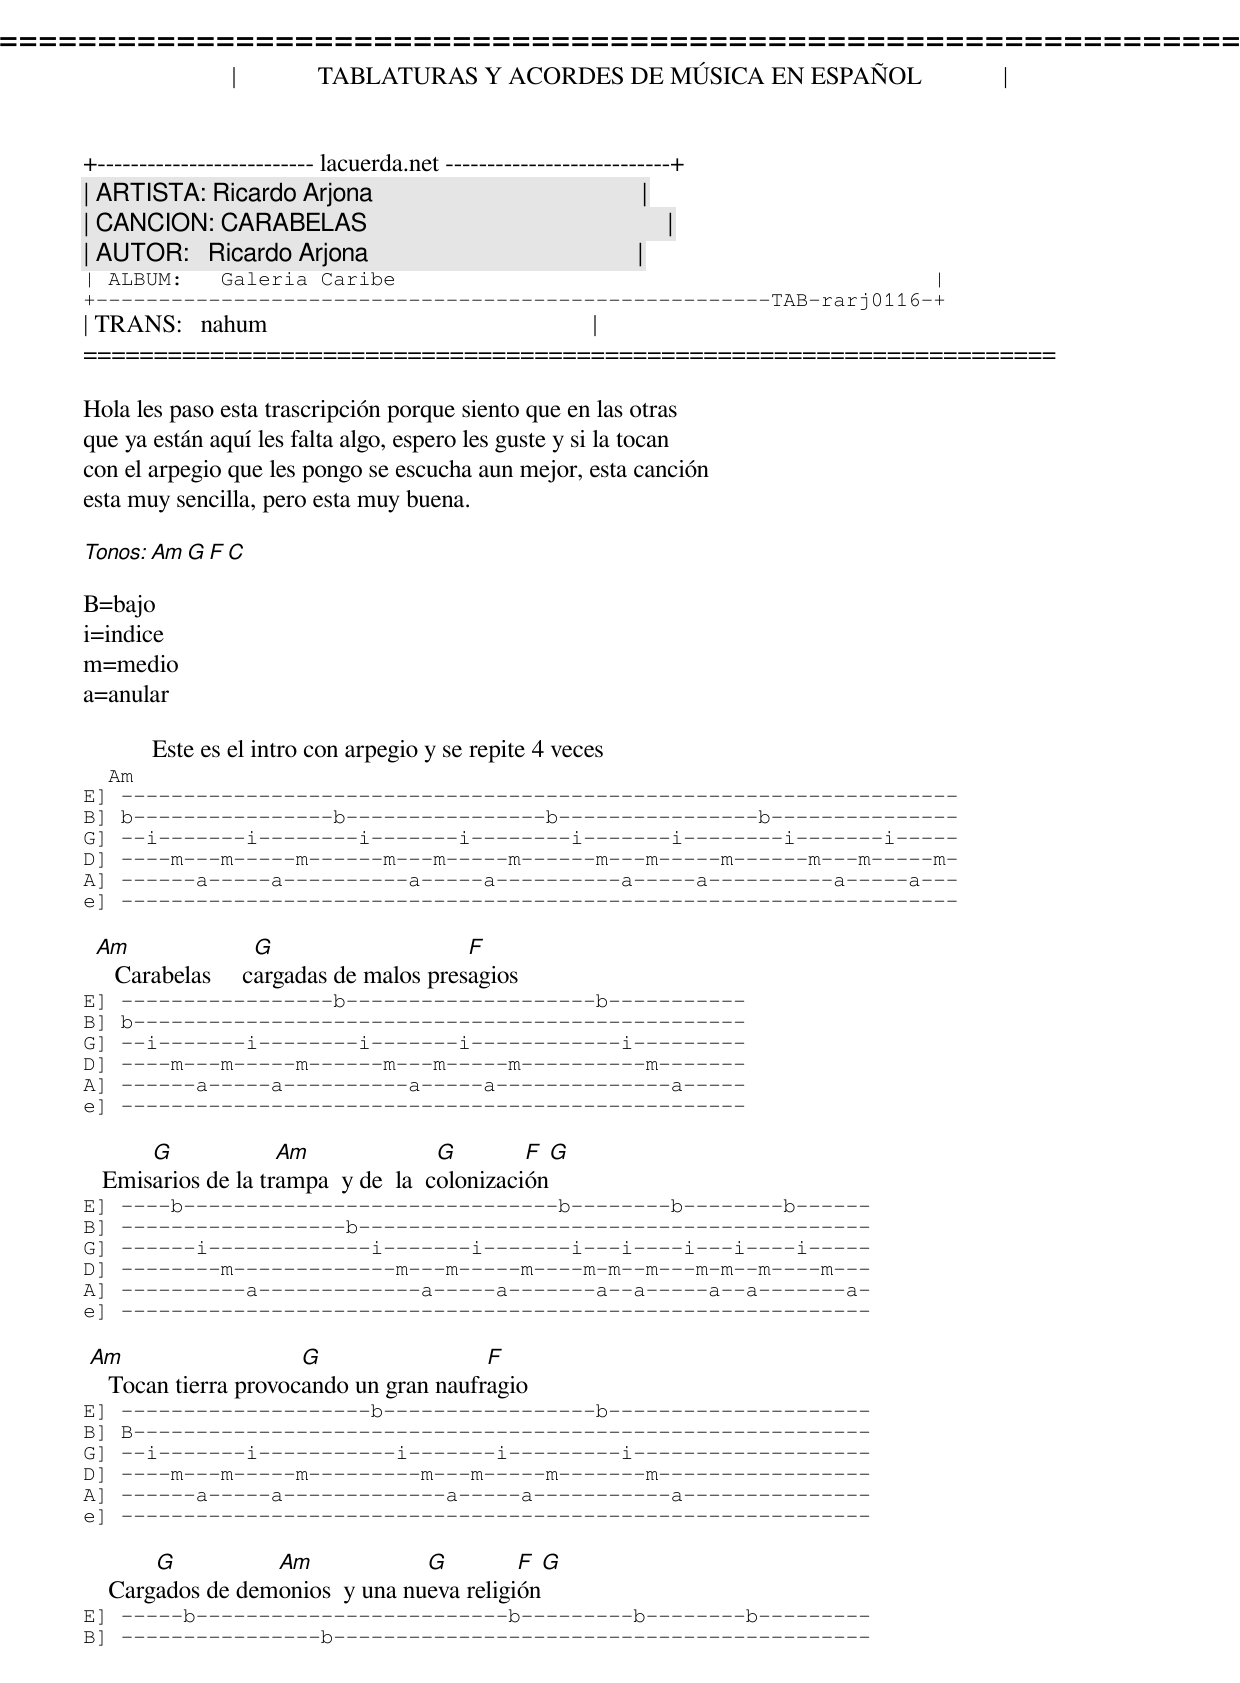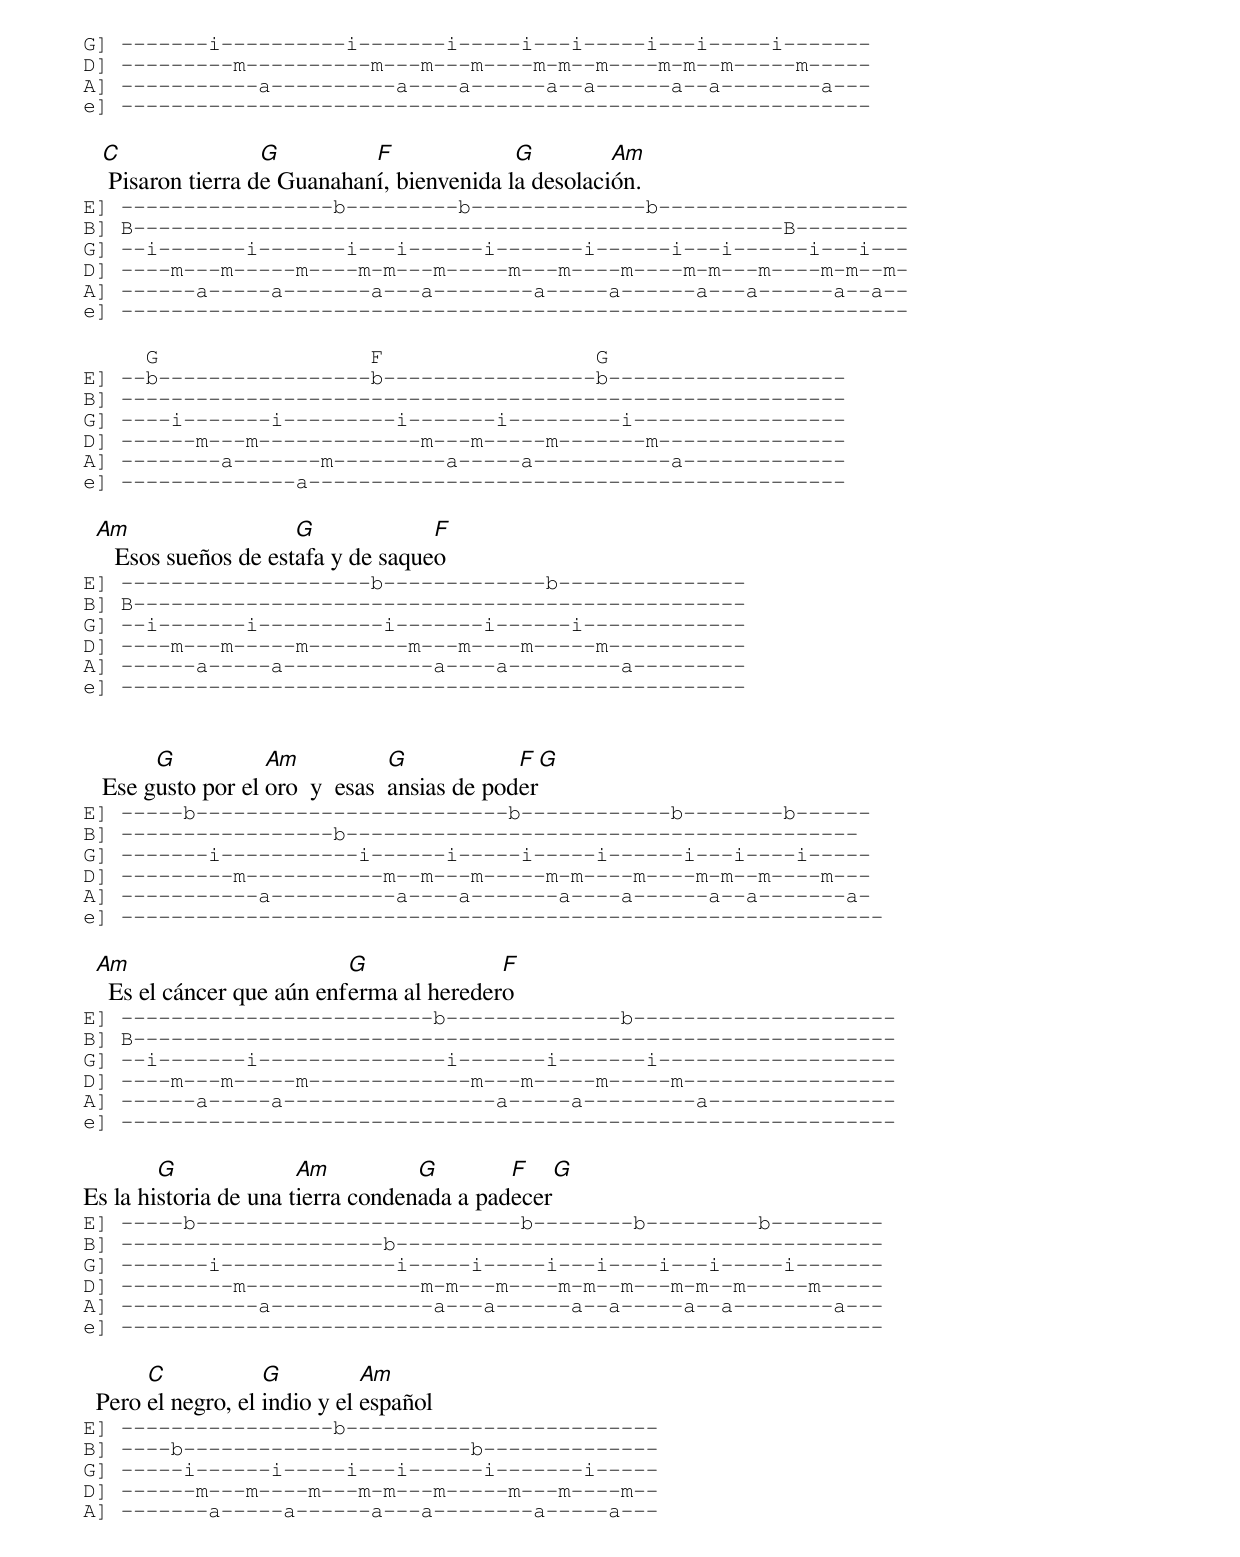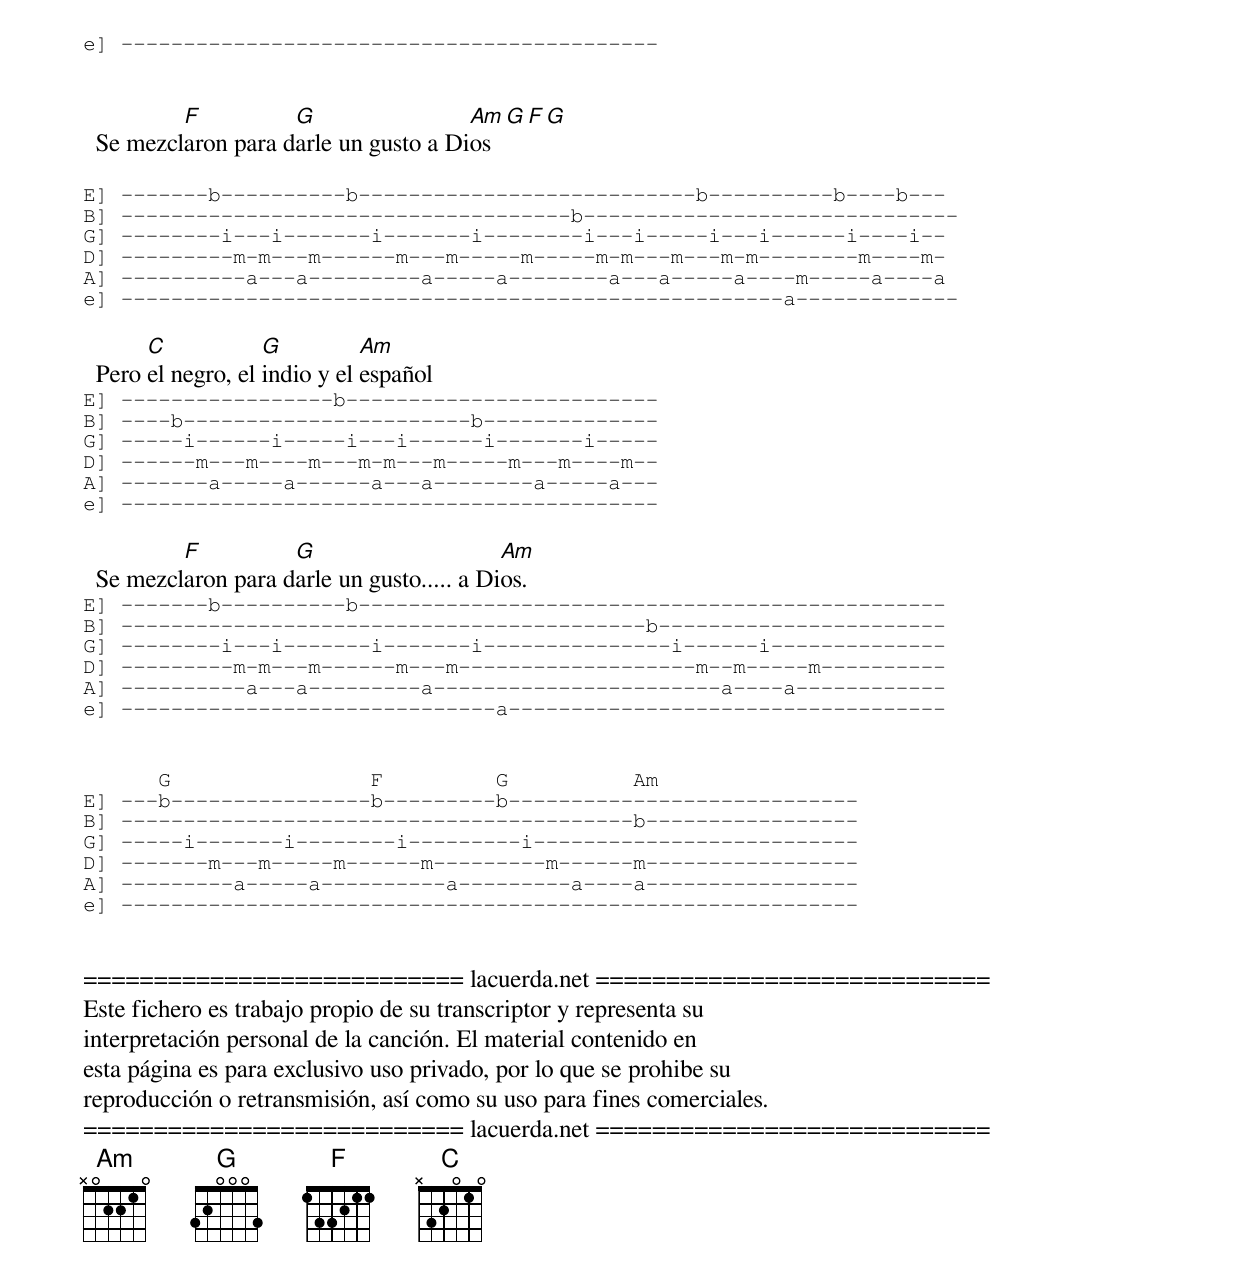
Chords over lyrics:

=====================================================================
|             TABLATURAS Y ACORDES DE MÚSICA EN ESPAÑOL             |
+-------------------------- lacuerda.net ---------------------------+
| ARTISTA: Ricardo Arjona                                           |
| CANCION: CARABELAS                                                |
| AUTOR:   Ricardo Arjona                                           |
| ALBUM:   Galeria Caribe                                           |
+------------------------------------------------------TAB-rarj0116-+
| TRANS:   nahum                                                    |
=====================================================================

Hola les paso esta trascripción porque siento que en las otras
que ya están aquí les falta algo, espero les guste y si la tocan
con el arpegio que les pongo se escucha aun mejor, esta canción
esta muy sencilla, pero esta muy buena.

Tonos: Am G F C

B=bajo
i=indice
m=medio
a=anular

           Este es el intro con arpegio y se repite 4 veces
  Am
E] -------------------------------------------------------------------
B] b----------------b----------------b----------------b---------------
G] --i-------i--------i-------i--------i-------i--------i-------i-----
D] ----m---m-----m------m---m-----m------m---m-----m------m---m-----m-
A] ------a-----a----------a-----a----------a-----a----------a-----a---
e] -------------------------------------------------------------------

  Am                G                    F
     Carabelas     cargadas de malos presagios
E] -----------------b--------------------b-----------
B] b-------------------------------------------------
G] --i-------i--------i-------i------------i---------
D] ----m---m-----m------m---m-----m----------m-------
A] ------a-----a----------a-----a--------------a-----
e] --------------------------------------------------

       G             Am               G        F        G
   Emisarios de la trampa  y de  la  colonización
E] ----b------------------------------b--------b--------b------
B] ------------------b-----------------------------------------
G] ------i-------------i-------i-------i---i----i---i----i-----
D] --------m-------------m---m-----m----m-m--m---m-m--m----m---
A] ----------a-------------a-----a-------a--a-----a--a-------a-
e] ------------------------------------------------------------

 Am                    G                 F
    Tocan tierra provocando un gran naufragio
E] --------------------b-----------------b---------------------
B] B-----------------------------------------------------------
G] --i-------i-----------i-------i---------i-------------------
D] ----m---m-----m---------m---m-----m-------m-----------------
A] ------a-----a-------------a-----a-----------a---------------
e] ------------------------------------------------------------

        G          Am             G         F        G
    Cargados de demonios  y una nueva religión
E] -----b-------------------------b---------b--------b---------
B] ----------------b-------------------------------------------
G] -------i----------i-------i-----i---i-----i---i-----i-------
D] ---------m----------m---m---m----m-m--m----m-m--m-----m-----
A] -----------a----------a----a------a--a------a--a--------a---
e] ------------------------------------------------------------

   C                G         F              G         Am
    Pisaron tierra de Guanahaní, bienvenida la desolación.
E] -----------------b---------b--------------b--------------------
B] B----------------------------------------------------B---------
G] --i-------i-------i---i------i-------i------i---i------i---i---
D] ----m---m-----m----m-m---m-----m---m----m----m-m---m----m-m--m-
A] ------a-----a-------a---a--------a-----a------a---a------a--a--
e] ---------------------------------------------------------------

     G                 F                 G
E] --b-----------------b-----------------b-------------------
B] ----------------------------------------------------------
G] ----i-------i---------i-------i---------i-----------------
D] ------m---m-------------m---m-----m-------m---------------
A] --------a-------m---------a-----a-----------a-------------
e] --------------a-------------------------------------------

  Am                   G             F
     Esos sueños de estafa y de saqueo
E] --------------------b-------------b---------------
B] B-------------------------------------------------
G] --i-------i----------i-------i------i-------------
D] ----m---m-----m--------m---m----m-----m-----------
A] ------a-----a------------a----a---------a---------
e] --------------------------------------------------


        G           Am            G            F        G
   Ese gusto por el oro  y  esas  ansias de poder
E] -----b-------------------------b------------b--------b------
B] -----------------b-----------------------------------------
G] -------i-----------i------i-----i-----i------i---i----i-----
D] ---------m-----------m--m---m-----m-m----m----m-m--m----m---
A] -----------a----------a----a-------a----a------a--a-------a-
e] -------------------------------------------------------------

  Am                        G              F
    Es el cáncer que aún enferma al heredero
E] -------------------------b--------------b---------------------
B] B-------------------------------------------------------------
G] --i-------i---------------i-------i-------i-------------------
D] ----m---m-----m-------------m---m-----m-----m-----------------
A] ------a-----a-----------------a-----a---------a---------------
e] --------------------------------------------------------------

        G              Am          G        F         G
Es la historia de una tierra condenada a padecer
E] -----b--------------------------b--------b---------b---------
B] ---------------------b---------------------------------------
G] -------i--------------i-----i-----i---i----i---i-----i-------
D] ---------m--------------m-m---m----m-m--m---m-m--m-----m-----
A] -----------a-------------a---a------a--a-----a--a--------a---
e] -------------------------------------------------------------

       C            G          Am
  Pero el negro, el indio y el español
E] -----------------b-------------------------
B] ----b-----------------------b--------------
G] -----i------i-----i---i------i-------i-----
D] ------m---m----m---m-m---m-----m---m----m--
A] -------a-----a------a---a--------a-----a---
e] -------------------------------------------


          F          G                 Am        G          F    G
  Se mezclaron para darle un gusto a Dios

E] -------b----------b---------------------------b----------b----b---
B] ------------------------------------b------------------------------
G] --------i---i-------i-------i--------i---i-----i---i------i----i--
D] ---------m-m---m------m---m-----m-----m-m---m---m-m--------m----m-
A] ----------a---a---------a-----a--------a---a-----a----m-----a----a
e] -----------------------------------------------------a-------------

       C            G          Am
  Pero el negro, el indio y el español
E] -----------------b-------------------------
B] ----b-----------------------b--------------
G] -----i------i-----i---i------i-------i-----
D] ------m---m----m---m-m---m-----m---m----m--
A] -------a-----a------a---a--------a-----a---
e] -------------------------------------------

          F          G                      Am
  Se mezclaron para darle un gusto..... a Dios.
E] -------b----------b-----------------------------------------------
B] ------------------------------------------b-----------------------
G] --------i---i-------i-------i---------------i------i--------------
D] ---------m-m---m------m---m-------------------m--m-----m----------
A] ----------a---a---------a-----------------------a----a------------
e] ------------------------------a-----------------------------------


      G                F         G          Am
E] ---b----------------b---------b----------------------------
B] -----------------------------------------b-----------------
G] -----i-------i--------i---------i--------------------------
D] -------m---m-----m------m---------m------m-----------------
A] ---------a-----a----------a---------a----a-----------------
e] -----------------------------------------------------------


=========================== lacuerda.net ============================
Este fichero es trabajo propio de su transcriptor y representa su
interpretación personal de la canción. El material contenido en
esta página es para exclusivo uso privado, por lo que se prohibe su
reproducción o retransmisión, así como su uso para fines comerciales.
=========================== lacuerda.net ============================
